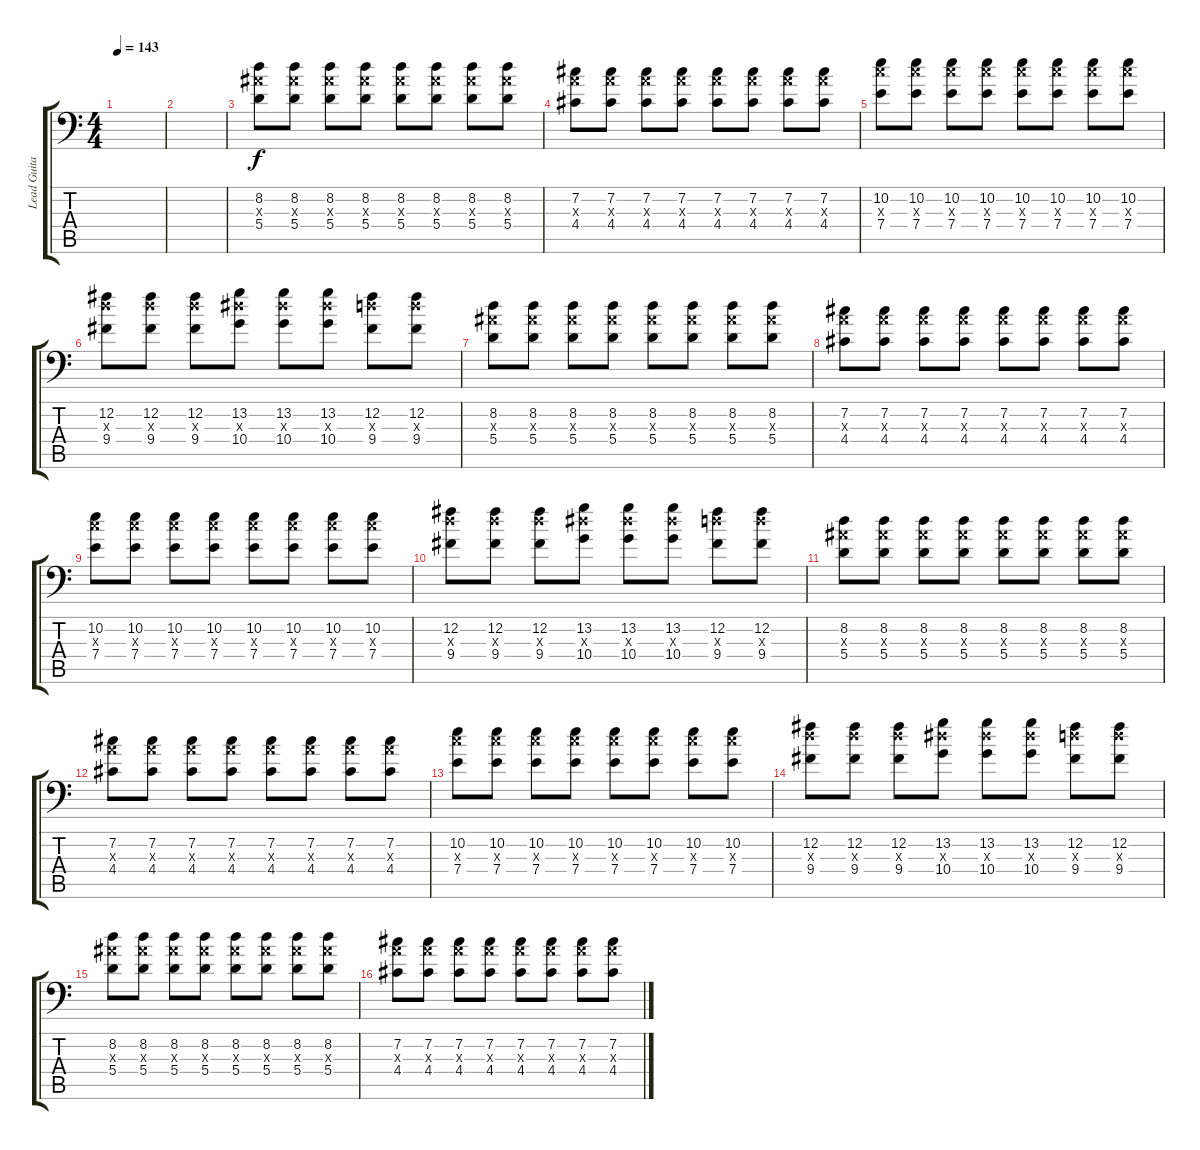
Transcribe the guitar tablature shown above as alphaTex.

\track ("Lead Guitar" "Lead Guita") {instrument distortionguitar}
\staff {score tabs}
\tuning (B3 Gb3 D3 A2 E2 A1) {hide}
\ts (4 4)
\tempo 143
\clef f4
\ks c
|
|
(8.2 8.3{x} 5.4).8 (8.2 8.3{x} 5.4).8 (8.2 8.3{x} 5.4).8 (8.2 8.3{x} 5.4).8 (8.2 8.3{x} 5.4).8 (8.2 8.3{x} 5.4).8 (8.2 8.3{x} 5.4).8 (8.2 8.3{x} 5.4).8 |
(7.2 7.3{x} 4.4).8 (7.2 7.3{x} 4.4).8 (7.2 7.3{x} 4.4).8 (7.2 7.3{x} 4.4).8 (7.2 7.3{x} 4.4).8 (7.2 7.3{x} 4.4).8 (7.2 7.3{x} 4.4).8 (7.2 7.3{x} 4.4).8 |
(10.2 10.3{x} 7.4).8 (10.2 10.3{x} 7.4).8 (10.2 10.3{x} 7.4).8 (10.2 10.3{x} 7.4).8 (10.2 10.3{x} 7.4).8 (10.2 10.3{x} 7.4).8 (10.2 10.3{x} 7.4).8 (10.2 10.3{x} 7.4).8 |
(12.2 12.3{x} 9.4).8 (12.2 12.3{x} 9.4).8 (12.2 12.3{x} 9.4).8 (13.2 13.3{x} 10.4).8 (13.2 13.3{x} 10.4).8 (13.2 13.3{x} 10.4).8 (12.2 12.3{x} 9.4).8 (12.2 12.3{x} 9.4).8 |
(8.2 8.3{x} 5.4).8 (8.2 8.3{x} 5.4).8 (8.2 8.3{x} 5.4).8 (8.2 8.3{x} 5.4).8 (8.2 8.3{x} 5.4).8 (8.2 8.3{x} 5.4).8 (8.2 8.3{x} 5.4).8 (8.2 8.3{x} 5.4).8 |
(7.2 7.3{x} 4.4).8 (7.2 7.3{x} 4.4).8 (7.2 7.3{x} 4.4).8 (7.2 7.3{x} 4.4).8 (7.2 7.3{x} 4.4).8 (7.2 7.3{x} 4.4).8 (7.2 7.3{x} 4.4).8 (7.2 7.3{x} 4.4).8 |
(10.2 10.3{x} 7.4).8 (10.2 10.3{x} 7.4).8 (10.2 10.3{x} 7.4).8 (10.2 10.3{x} 7.4).8 (10.2 10.3{x} 7.4).8 (10.2 10.3{x} 7.4).8 (10.2 10.3{x} 7.4).8 (10.2 10.3{x} 7.4).8 |
(12.2 12.3{x} 9.4).8 (12.2 12.3{x} 9.4).8 (12.2 12.3{x} 9.4).8 (13.2 13.3{x} 10.4).8 (13.2 13.3{x} 10.4).8 (13.2 13.3{x} 10.4).8 (12.2 12.3{x} 9.4).8 (12.2 12.3{x} 9.4).8 |
(8.2 8.3{x} 5.4).8 (8.2 8.3{x} 5.4).8 (8.2 8.3{x} 5.4).8 (8.2 8.3{x} 5.4).8 (8.2 8.3{x} 5.4).8 (8.2 8.3{x} 5.4).8 (8.2 8.3{x} 5.4).8 (8.2 8.3{x} 5.4).8 |
(7.2 7.3{x} 4.4).8 (7.2 7.3{x} 4.4).8 (7.2 7.3{x} 4.4).8 (7.2 7.3{x} 4.4).8 (7.2 7.3{x} 4.4).8 (7.2 7.3{x} 4.4).8 (7.2 7.3{x} 4.4).8 (7.2 7.3{x} 4.4).8 |
(10.2 10.3{x} 7.4).8 (10.2 10.3{x} 7.4).8 (10.2 10.3{x} 7.4).8 (10.2 10.3{x} 7.4).8 (10.2 10.3{x} 7.4).8 (10.2 10.3{x} 7.4).8 (10.2 10.3{x} 7.4).8 (10.2 10.3{x} 7.4).8 |
(12.2 12.3{x} 9.4).8 (12.2 12.3{x} 9.4).8 (12.2 12.3{x} 9.4).8 (13.2 13.3{x} 10.4).8 (13.2 13.3{x} 10.4).8 (13.2 13.3{x} 10.4).8 (12.2 12.3{x} 9.4).8 (12.2 12.3{x} 9.4).8 |
(8.2 8.3{x} 5.4).8 (8.2 8.3{x} 5.4).8 (8.2 8.3{x} 5.4).8 (8.2 8.3{x} 5.4).8 (8.2 8.3{x} 5.4).8 (8.2 8.3{x} 5.4).8 (8.2 8.3{x} 5.4).8 (8.2 8.3{x} 5.4).8 |
(7.2 7.3{x} 4.4).8 (7.2 7.3{x} 4.4).8 (7.2 7.3{x} 4.4).8 (7.2 7.3{x} 4.4).8 (7.2 7.3{x} 4.4).8 (7.2 7.3{x} 4.4).8 (7.2 7.3{x} 4.4).8 (7.2 7.3{x} 4.4).8
